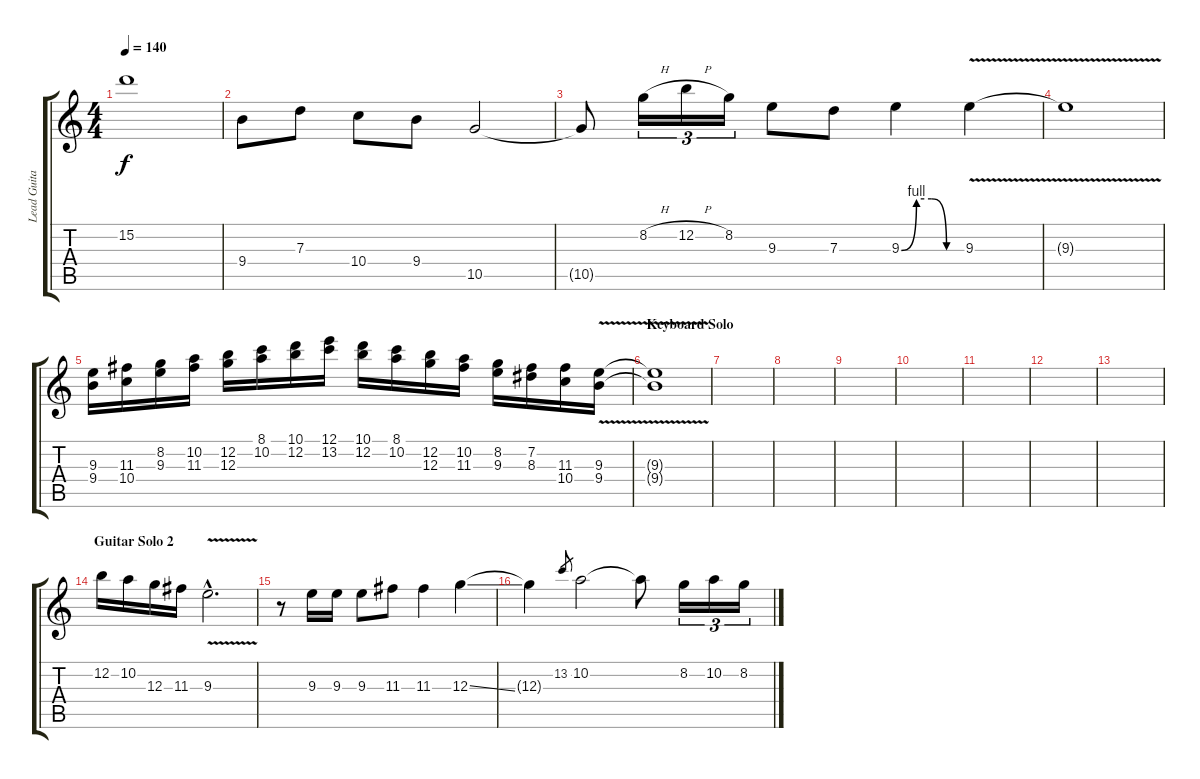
\track ("Lead Guitar" "Lead Guita") {instrument distortionguitar}
\staff {score tabs}
\tuning (E4 B3 G3 D3 A2 E2) {hide}
\ts (4 4)
\tempo 140
\clef g2
\ks c
15.2{t}.1{dy f} |
9.4.8 7.3.8 10.4.8 9.4.8 10.5.2 |
10.5{t}.8 8.2{h}.16{tu (3 2)} 12.2{h}.16{tu (3 2)} 8.2.16{tu (3 2)} 9.3.8 7.3.8 9.3{be (custom 0 0 15 4 30 4 45 0 60 0)}.4 9.3{v}.4 |
9.3{t}.1 |
(9.3 9.4).16 (11.3 10.4).16 (8.2 9.3).16 (10.2 11.3).16 (12.2 12.3).16 (8.1 10.2).16 (10.1 12.2).16 (12.1 13.2).16 (10.1 12.2).16 (8.1 10.2).16 (12.2 12.3).16 (10.2 11.3).16 (8.2 9.3).16 (7.2 8.3).16 (11.3 10.4).16 (9.3 9.4{v}).16 |
\section ("" "Keyboard Solo")
(9.3{t} 9.4{t}).1 |
|
|
|
|
|
|
|
\section ("" "Guitar Solo 2")
12.2.16 10.2.16 12.3.16 11.3.16 9.3{v hac}.2{d} |
r.8 9.3.16 9.3.16 9.3.8 11.3.8 11.3.4 12.3{ss}.4 |
12.3{t}.4 13.2.8{gr} 10.2.2 10.2{t}.8 8.2.16{tu (3 2)} 10.2.16{tu (3 2)} 8.2.16{tu (3 2)}
